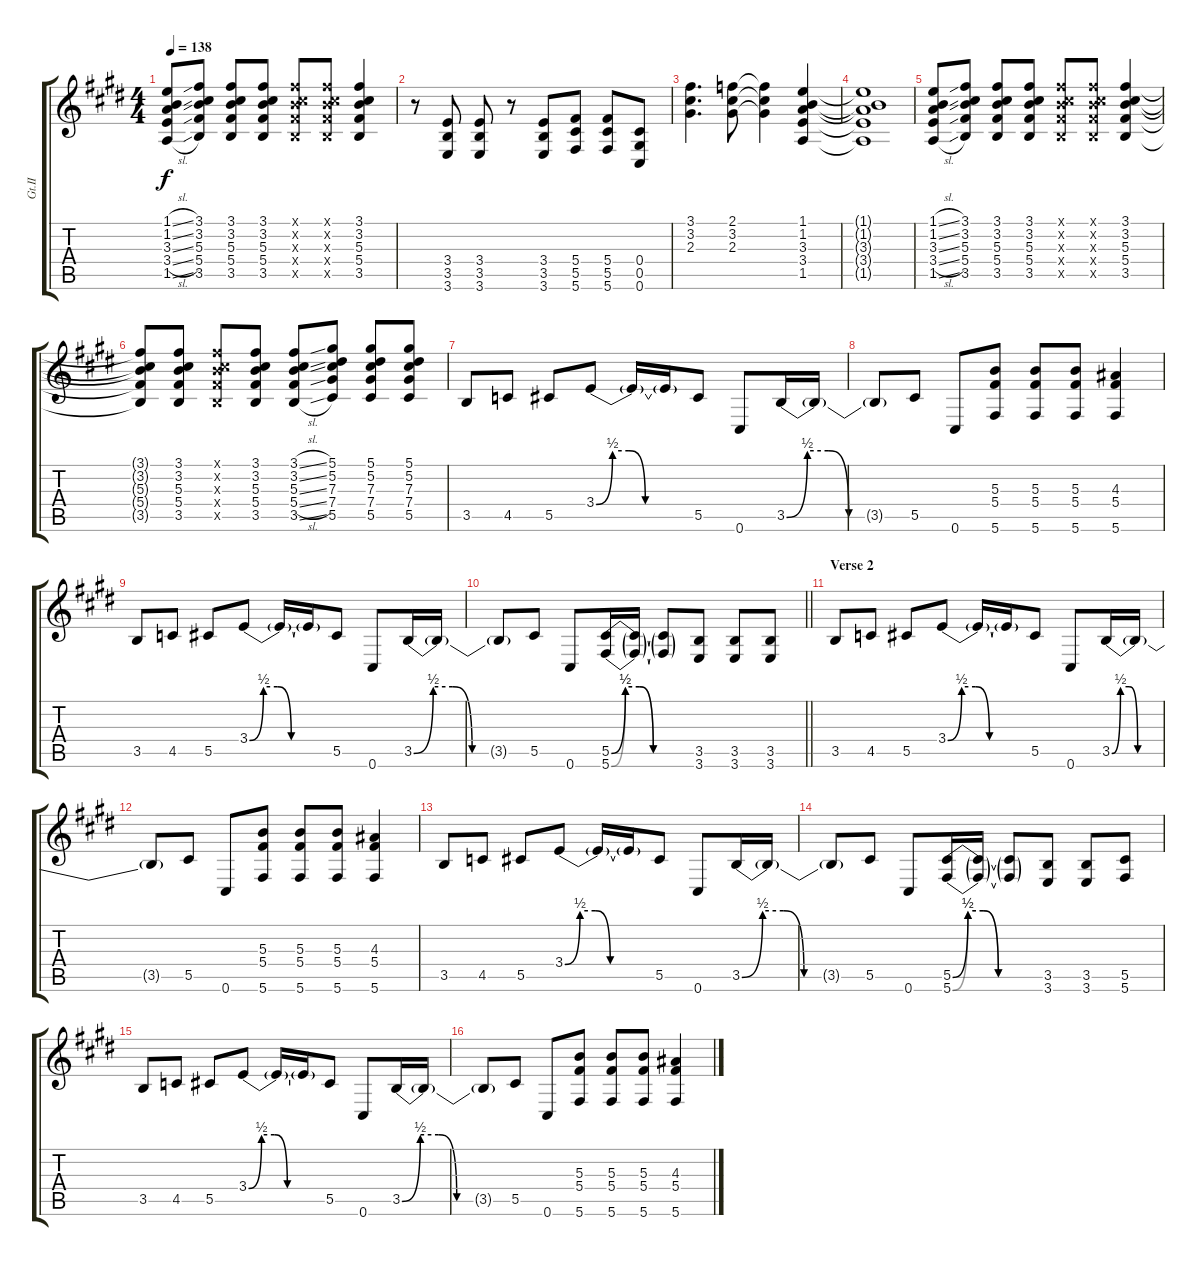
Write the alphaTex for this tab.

\track ("Gt.II" "Gt.II") {instrument distortionguitar}
\staff {score tabs}
\tuning (Eb4 Bb3 Gb3 Db3 Ab2 Db2) {hide}
\ts (4 4)
\tempo 138
\clef g2
\ks e
(1.1{sl} 1.2{sl} 3.3{sl} 3.4{sl} 1.5{sl}).8{dy f} (3.1 3.2 5.3 5.4 3.5).8 (3.1 3.2 5.3 5.4 3.5).8 (3.1 3.2 5.3 5.4 3.5).8 (3.1{x} 3.2{x} 5.3{x} 5.4{x} 3.5{x}).8 (3.1{x} 3.2{x} 5.3{x} 5.4{x} 3.5{x}).8 (3.1 3.2 5.3 5.4 3.5).4 |
r.8 (3.4 3.5 3.6).8 (3.4 3.5 3.6).8 r.8 (3.4 3.5 3.6).8 (5.4 5.5 5.6).8 (5.4 5.5 5.6).8 (0.4 0.5 0.6).8 |
(3.1 3.2 2.3).4{d} (2.1 3.2 2.3).8 (2.1{t} 3.2{t} 2.3{t}).4 (1.1 1.2 3.3 3.4 1.5).4 |
(1.1{t} 1.2{t} 3.3{t} 3.4{t} 1.5{t}).1 |
(1.1{sl} 1.2{sl} 3.3{sl} 3.4{sl} 1.5{sl}).8 (3.1 3.2 5.3 5.4 3.5).8 (3.1 3.2 5.3 5.4 3.5).8 (3.1 3.2 5.3 5.4 3.5).8 (3.1{x} 3.2{x} 5.3{x} 5.4{x} 3.5{x}).8 (3.1{x} 3.2{x} 5.3{x} 5.4{x} 3.5{x}).8 (3.1 3.2 5.3 5.4 3.5).4 |
(3.1{t} 3.2{t} 5.3{t} 5.4{t} 3.5{t}).8 (3.1 3.2 5.3 5.4 3.5).8 (3.1{x} 3.2{x} 5.3{x} 5.4{x} 3.5{x}).8 (3.1 3.2 5.3 5.4 3.5).8 (3.1{sl} 3.2{sl} 5.3{sl} 5.4{sl} 3.5{sl}).8 (5.1 5.2 7.3 7.4 5.5).8 (5.1 5.2 7.3 7.4 5.5).8 (5.1 5.2 7.3 7.4 5.5).8 |
3.5.8 4.5.8 5.5.8 3.4{be (custom 0 0 10 2 20 2 30 0 60 0)}.8 3.4{t}.16 3.4{t}.16 5.5.8 0.6.8 3.5{be (custom 0 0 10 2 20 2 30 0 60 0)}.16 3.5{t}.16 |
3.5{t}.8 5.5.8 0.6.8 (5.3 5.4 5.6).8 (5.3 5.4 5.6).8 (5.3 5.4 5.6).8 (4.3 5.4 5.6).4 |
3.5.8 4.5.8 5.5.8 3.4{be (custom 0 0 10 2 20 2 30 0 60 0)}.8 3.4{t}.16 3.4{t}.16 5.5.8 0.6.8 3.5{be (custom 0 0 10 2 20 2 30 0 60 0)}.16 3.5{t}.16 |
\barLineRight lightlight
3.5{t}.8 5.5.8 0.6.8 (5.5{be (custom 0 0 10 2 20 2 30 0 60 0)} 5.6{be (custom 0 0 10 2 20 2 30 0 60 0)}).16 (5.5{t} 5.6{t}).16 (5.5{t} 5.6{t}).8 (3.5 3.6).8 (3.5 3.6).8 (3.5 3.6).8 |
\section ("" "Verse 2")
3.5.8 4.5.8 5.5.8 3.4{be (custom 0 0 10 2 20 2 30 0 60 0)}.8 3.4{t}.16 3.4{t}.16 5.5.8 0.6.8 3.5{be (custom 0 0 10 2 20 2 30 0 60 0)}.16 3.5{t}.16 |
3.5{t}.8 5.5.8 0.6.8 (5.3 5.4 5.6).8 (5.3 5.4 5.6).8 (5.3 5.4 5.6).8 (4.3 5.4 5.6).4 |
3.5.8 4.5.8 5.5.8 3.4{be (custom 0 0 10 2 20 2 30 0 60 0)}.8 3.4{t}.16 3.4{t}.16 5.5.8 0.6.8 3.5{be (custom 0 0 10 2 20 2 30 0 60 0)}.16 3.5{t}.16 |
3.5{t}.8 5.5.8 0.6.8 (5.5{be (custom 0 0 10 2 20 2 30 0 60 0)} 5.6{be (custom 0 0 10 2 20 2 30 0 60 0)}).16 (5.5{t} 5.6{t}).16 (5.5{t} 5.6{t}).8 (3.5 3.6).8 (3.5 3.6).8 (5.5 5.6).8 |
3.5.8 4.5.8 5.5.8 3.4{be (custom 0 0 10 2 20 2 30 0 60 0)}.8 3.4{t}.16 3.4{t}.16 5.5.8 0.6.8 3.5{be (custom 0 0 10 2 20 2 30 0 60 0)}.16 3.5{t}.16 |
3.5{t}.8 5.5.8 0.6.8 (5.3 5.4 5.6).8 (5.3 5.4 5.6).8 (5.3 5.4 5.6).8 (4.3 5.4 5.6).4
